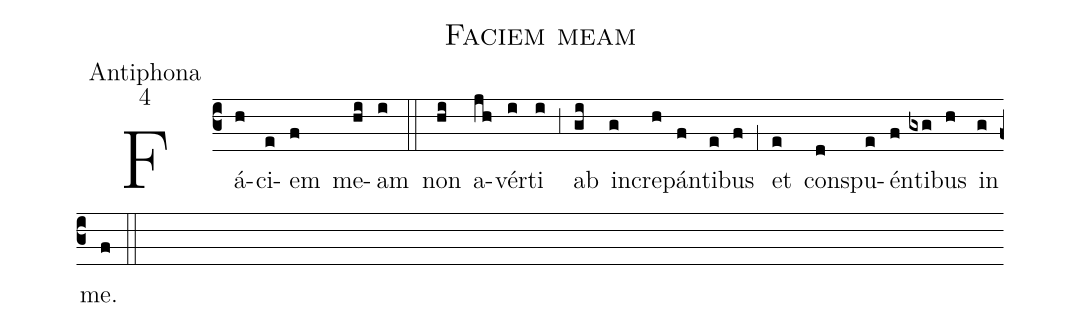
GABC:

name:Faciem meam;
office-part:Antiphona;
mode:4;
%%
(c3) Fá(h)ci(e)em(f) me(hi)am(i) (::) non(hi) a(jh)vér(i)ti(i) (;3) ab(gi) in(g)cre(h)pán(f)ti(e)bus(f) (;1) et(e) con(d)spu(e)én(f)ti(gxg)bus(h) in(g) me.(f) (::)
